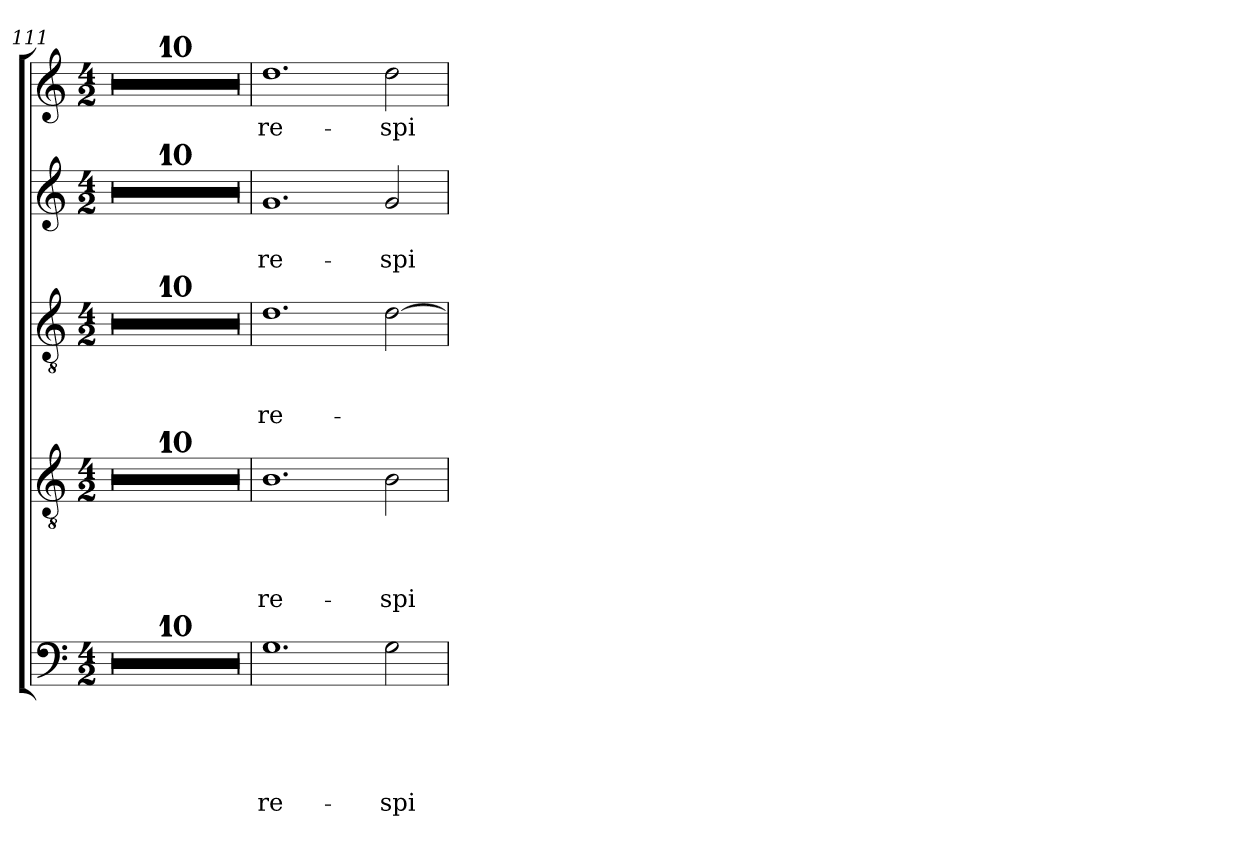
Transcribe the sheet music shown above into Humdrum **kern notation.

**kern	**text	**text	**text	**text	**text	**kern	**text	**text	**text	**text	**kern	**text	**text	**text	**kern	**text	**text	**kern	**text
*part5	*part5	*part5	*part5	*part5	*part5	*part4	*part4	*part4	*part4	*part4	*part3	*part3	*part3	*part3	*part2	*part2	*part2	*part1	*part1
*staff5	*staff5	*staff5	*staff5	*staff5	*staff5	*staff4	*staff4	*staff4	*staff4	*staff4	*staff3	*staff3	*staff3	*staff3	*staff2	*staff2	*staff2	*staff1	*staff1
*clefF4	*	*	*	*	*	*clefGv2	*	*	*	*	*clefGv2	*	*	*	*clefG2	*	*	*clefG2	*
*k[]	*	*	*	*	*	*k[]	*	*	*	*	*k[]	*	*	*	*k[]	*	*	*k[]	*
*C:	*	*	*	*	*	*C:	*	*	*	*	*C:	*	*	*	*C:	*	*	*C:	*
*M4/2	*	*	*	*	*	*M4/2	*	*	*	*	*M4/2	*	*	*	*M4/2	*	*	*M4/2	*
=111	=111	=111	=111	=111	=111	=111	=111	=111	=111	=111	=111	=111	=111	=111	=111	=111	=111	=111	=111
0r	.	.	.	.	.	0r	.	.	.	.	0r	.	.	.	0r	.	.	0r	.
=112	=112	=112	=112	=112	=112	=112	=112	=112	=112	=112	=112	=112	=112	=112	=112	=112	=112	=112	=112
0r	.	.	.	.	.	0r	.	.	.	.	0r	.	.	.	0r	.	.	0r	.
=113	=113	=113	=113	=113	=113	=113	=113	=113	=113	=113	=113	=113	=113	=113	=113	=113	=113	=113	=113
0r	.	.	.	.	.	0r	.	.	.	.	0r	.	.	.	0r	.	.	0r	.
=114	=114	=114	=114	=114	=114	=114	=114	=114	=114	=114	=114	=114	=114	=114	=114	=114	=114	=114	=114
0r	.	.	.	.	.	0r	.	.	.	.	0r	.	.	.	0r	.	.	0r	.
=115	=115	=115	=115	=115	=115	=115	=115	=115	=115	=115	=115	=115	=115	=115	=115	=115	=115	=115	=115
0r	.	.	.	.	.	0r	.	.	.	.	0r	.	.	.	0r	.	.	0r	.
=116	=116	=116	=116	=116	=116	=116	=116	=116	=116	=116	=116	=116	=116	=116	=116	=116	=116	=116	=116
0r	.	.	.	.	.	0r	.	.	.	.	0r	.	.	.	0r	.	.	0r	.
=117	=117	=117	=117	=117	=117	=117	=117	=117	=117	=117	=117	=117	=117	=117	=117	=117	=117	=117	=117
0r	.	.	.	.	.	0r	.	.	.	.	0r	.	.	.	0r	.	.	0r	.
=118	=118	=118	=118	=118	=118	=118	=118	=118	=118	=118	=118	=118	=118	=118	=118	=118	=118	=118	=118
0r	.	.	.	.	.	0r	.	.	.	.	0r	.	.	.	0r	.	.	0r	.
=119	=119	=119	=119	=119	=119	=119	=119	=119	=119	=119	=119	=119	=119	=119	=119	=119	=119	=119	=119
0r	.	.	.	.	.	0r	.	.	.	.	0r	.	.	.	0r	.	.	0r	.
=120	=120	=120	=120	=120	=120	=120	=120	=120	=120	=120	=120	=120	=120	=120	=120	=120	=120	=120	=120
0r	.	.	.	.	.	0r	.	.	.	.	0r	.	.	.	0r	.	.	0r	.
=121	=121	=121	=121	=121	=121	=121	=121	=121	=121	=121	=121	=121	=121	=121	=121	=121	=121	=121	=121
!	!	!	!	!	!LO:LY:b	!	!	!	!	!LO:LY:b	!	!	!	!LO:LY:b	!	!	!LO:LY:b	!	!LO:LY:b
1.G	.	.	.	.	re-	1.B	.	.	.	re-	1.d	.	.	re-	1.g	.	re-	1.dd	re-
!	!	!	!	!	!LO:LY:b	!	!	!	!	!LO:LY:b	!	!	!	!	!	!	!LO:LY:b	!	!LO:LY:b
2G\	.	.	.	.	-spi-	2B\	.	.	.	-spi-	[>2d\	.	.	.	2g/	.	-spi-	2dd\	-spi-
=	=	=	=	=	=	=	=	=	=	=	=	=	=	=	=	=	=	=	=
*-	*-	*-	*-	*-	*-	*-	*-	*-	*-	*-	*-	*-	*-	*-	*-	*-	*-	*-	*-
